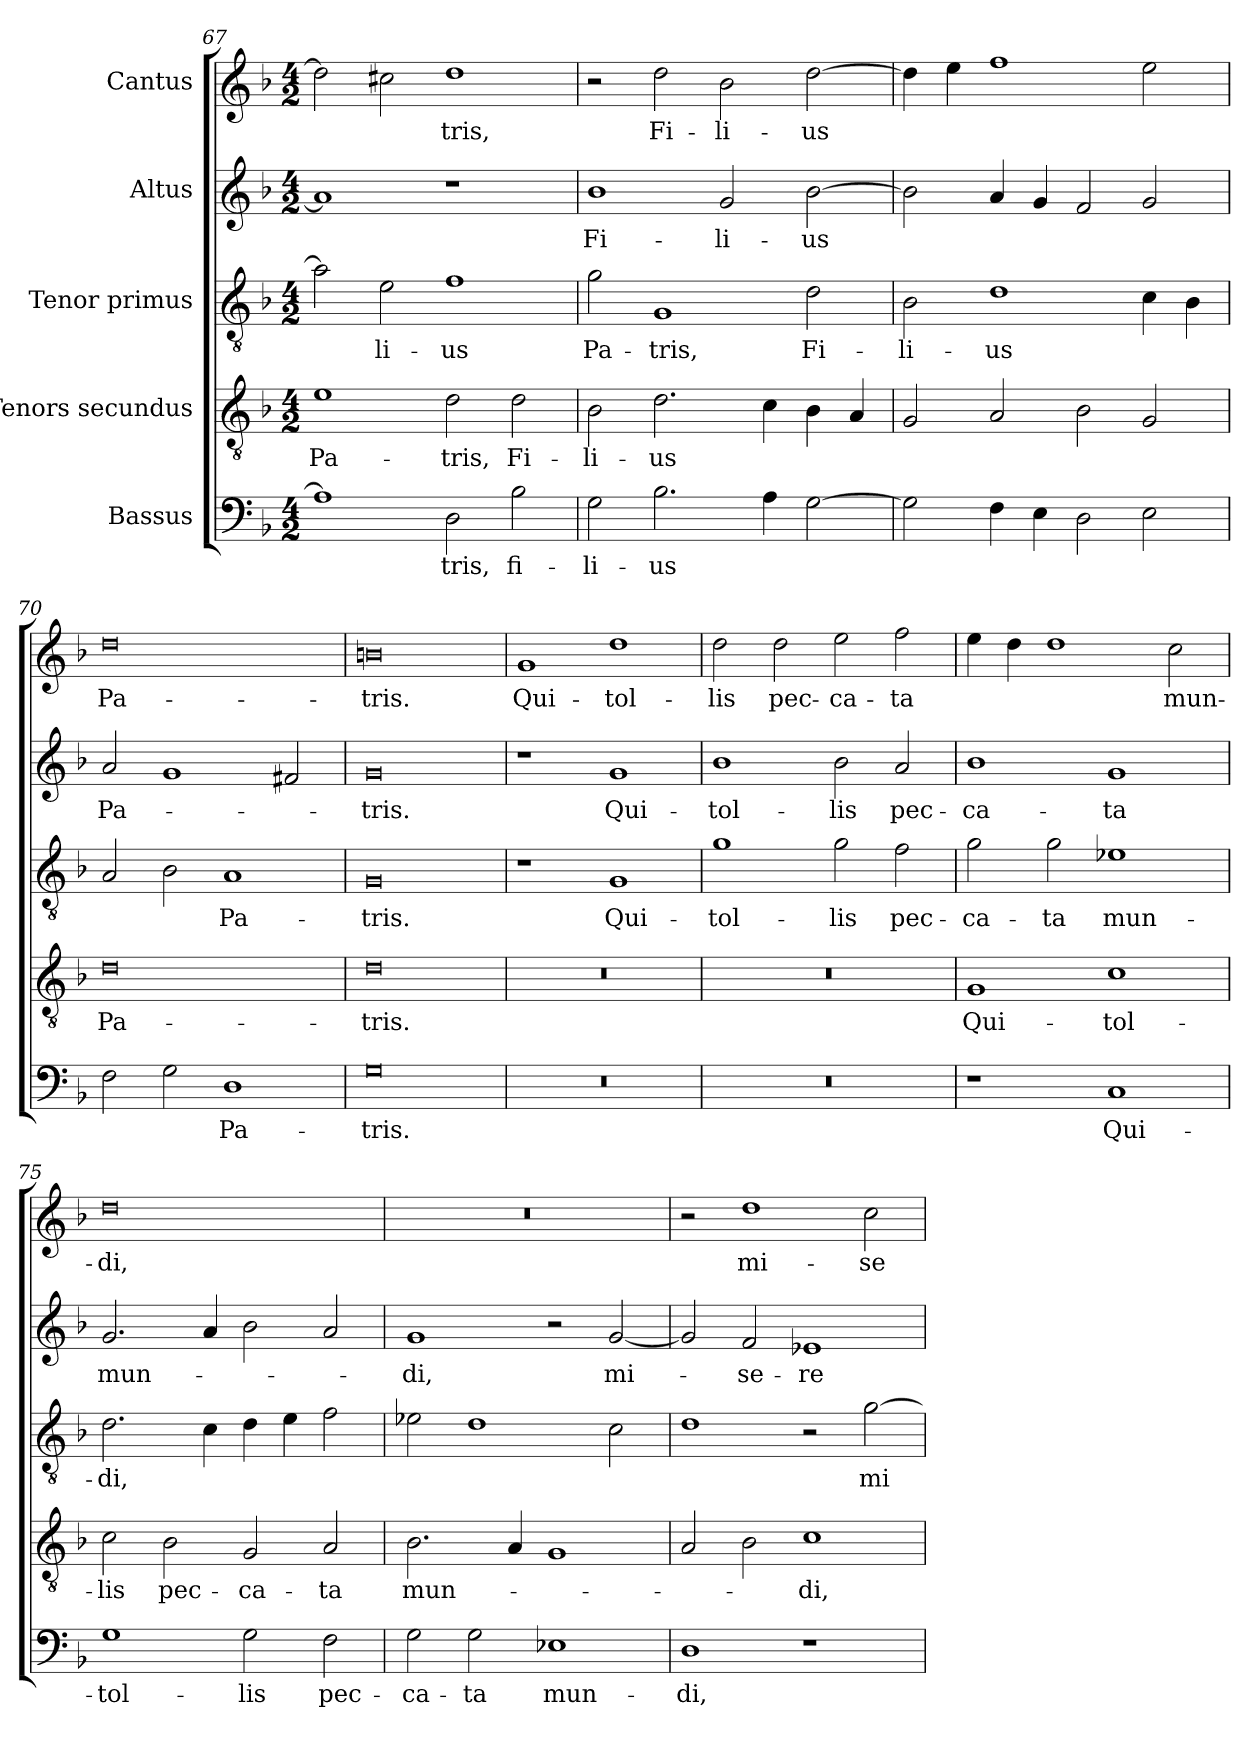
**kern	**text	**kern	**text	**kern	**text	**kern	**text	**kern	**text
*part5	*part5	*part4	*part4	*part3	*part3	*part2	*part2	*part1	*part1
*staff5	*staff5	*staff4	*staff4	*staff3	*staff3	*staff2	*staff2	*staff1	*staff1
*I"Bassus	*	*I"Tenors secundus	*	*I"Tenor primus	*	*I"Altus	*	*I"Cantus	*
*clefF4	*	*clefGv2	*	*clefGv2	*	*clefG2	*	*clefG2	*
*k[b-]	*	*k[b-]	*	*k[b-]	*	*k[b-]	*	*k[b-]	*
*M4/2	*	*M4/2	*	*M4/2	*	*M4/2	*	*M4/2	*
=67	=67	=67	=67	=67	=67	=67	=67	=67	=67
1A\]	.	1e\	Pa-	2a\]	.	1a/]	.	2dd\]	.
.	.	.	.	2e\	-li-	.	.	2cc#X\	.
2D\	-tris,	2d\	-tris,	1f\	-us	1r	.	1dd\	-tris,
2B-\	fi-	2d\	Fi-	.	.	.	.	.	.
=68	=68	=68	=68	=68	=68	=68	=68	=68	=68
2G\	-li-	2B-\	-li-	2g\	Pa-	1b-\	Fi-	2r	.
2.B-\	-us	2.d\	-us	1G/	-tris,	.	.	2dd\	Fi-
.	.	.	.	.	.	2g/	-li-	2b-\	-li-
4A\	.	4c\	.	.	.	.	.	.	.
[2G\	.	4B-\	.	2d\	Fi-	[2b-\	-us	[2dd\	-us
.	.	4A/	.	.	.	.	.	.	.
=69	=69	=69	=69	=69	=69	=69	=69	=69	=69
2G\]	.	2G/	.	2B-\	-li-	2b-\]	.	4dd\]	.
.	.	.	.	.	.	.	.	4ee\	.
4F\	.	2A/	.	1d\	-us	4a/	.	1ff\	.
4E\	.	.	.	.	.	4g/	.	.	.
2D\	.	2B-\	.	.	.	2f/	.	.	.
2E\	.	2G/	.	4c\	.	2g/	.	2ee\	.
.	.	.	.	4B-\	.	.	.	.	.
=70	=70	=70	=70	=70	=70	=70	=70	=70	=70
2F\	.	0d\	Pa-	2A/	.	2a/	Pa-	0dd\	Pa-
2G\	.	.	.	2B-\	.	1g/	.	.	.
1D\	Pa-	.	.	1A/	Pa-	.	.	.	.
.	.	.	.	.	.	2f#X/	.	.	.
=71	=71	=71	=71	=71	=71	=71	=71	=71	=71
0G\	-tris.	0d\	-tris.	0G/	-tris.	0g/	-tris.	0bn\	-tris.
=72	=72	=72	=72	=72	=72	=72	=72	=72	=72
0r	.	0r	.	1r	.	1r	.	1g/	Qui-
.	.	.	.	1G/	Qui-	1g/	Qui-	1dd\	tol-
=73	=73	=73	=73	=73	=73	=73	=73	=73	=73
0r	.	0r	.	1g\	tol-	1b-\	tol-	2dd\	-lis
.	.	.	.	.	.	.	.	2dd\	pec-
.	.	.	.	2g\	-lis	2b-\	-lis	2ee\	-ca-
.	.	.	.	2f\	pec-	2a/	pec-	2ff\	-ta
=74	=74	=74	=74	=74	=74	=74	=74	=74	=74
1r	.	1G/	Qui-	2g\	-ca-	1b-\	-ca-	4ee\	.
.	.	.	.	.	.	.	.	4dd\	.
.	.	.	.	2g\	-ta	.	.	1dd\	.
1C/	Qui-	1c\	tol-	1e-X\	mun-	1g/	-ta	.	.
.	.	.	.	.	.	.	.	2cc\	mun-
=75	=75	=75	=75	=75	=75	=75	=75	=75	=75
1G\	tol-	2c\	-lis	2.d\	-di,	2.g/	mun-	0dd\	-di,
.	.	2B-\	pec-	.	.	.	.	.	.
.	.	.	.	4c\	.	4a/	.	.	.
2G\	-lis	2G/	-ca-	4d\	.	2b-\	.	.	.
.	.	.	.	4e\	.	.	.	.	.
2F\	pec-	2A/	-ta	2f\	.	2a/	.	.	.
=76	=76	=76	=76	=76	=76	=76	=76	=76	=76
2G\	-ca-	2.B-\	mun-	2e-X\	.	1g/	-di,	0r	.
2G\	-ta	.	.	1d\	.	.	.	.	.
.	.	4A/	.	.	.	.	.	.	.
1E-X\	mun-	1G/	.	.	.	2r	.	.	.
.	.	.	.	2c\	.	[2g/	mi-	.	.
=77	=77	=77	=77	=77	=77	=77	=77	=77	=77
1D\	-di,	2A/	.	1d\	.	2g/]	.	2r	.
.	.	2B-\	.	.	.	2f/	-se-	1dd\	mi-
1r	.	1c\	-di,	2r	.	1e-X/	-re-	.	.
.	.	.	.	[2g\	mi-	.	.	2cc\	-se-
=	=	=	=	=	=	=	=	=	=
*-	*-	*-	*-	*-	*-	*-	*-	*-	*-
